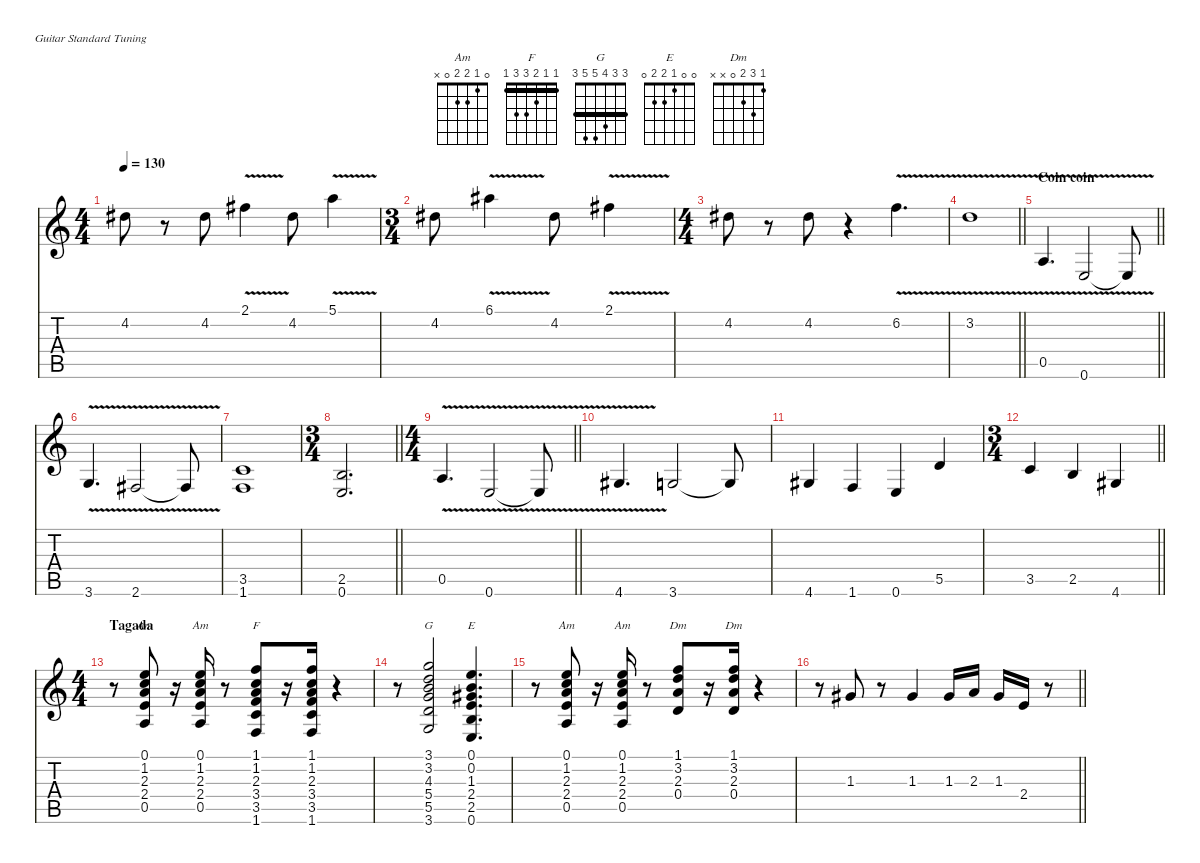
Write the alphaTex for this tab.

\defaultSystemsLayout 4
\hideDynamics
\bracketExtendMode nobrackets
\track ("Sylvain" " ") {instrument distortionguitar}
\staff {score tabs}
\tuning (E4 B3 G3 D3 A2 E2)
\chord ("Am" 0 1 2 2 0 x) {showfingering false}
\chord ("F" 1 1 2 3 3 1) {showfingering false barre (1 1)}
\chord ("G" 3 3 4 5 5 3) {barre (3 3)}
\chord ("E" 0 0 1 2 2 0) {showfingering false}
\chord ("Dm" 1 3 2 0 x x) {showfingering false}
\ts (4 4)
\tempo 130
\clef g2
\ks c
4.2{acc #}.8{dy f} r.8 4.2{acc #}.8 2.1{v acc #}.4 4.2{acc #}.8 5.1{v}.4 |
\ts (3 4)
\beaming (8 2 2 2 2)
4.2{acc #}.8 6.1{v acc #}.4 4.2{acc #}.8 2.1{v acc #}.4 |
\ts (4 4)
\beaming (8 2 2 2 2)
4.2{acc #}.8 r.8 4.2{acc #}.8 r.4 6.2{v}.4{d} |
\barLineRight lightlight
3.2{v}.1 |
\section ("" "Coin coin")
\barLineRight lightlight
0.5{v}.4{d} 0.6{v}.2 0.6{t}.8 |
3.6{v}.4{d} 2.6{v acc #}.2 2.6{t acc #}.8 |
(1.6 3.5).1 |
\ts (3 4)
\beaming (8 2 2 2)
\barLineRight lightlight
(0.6 2.5).2{d} |
\ts (4 4)
\beaming (8 2 2 2 2)
\barLineRight lightlight
0.5{v}.4{d} 0.6{v}.2 0.6{t}.8 |
4.6{v acc #}.4{d} 3.6.2 3.6{t}.8 |
4.6{acc #}.4 1.6.4 0.6.4 5.5.4 |
\ts (3 4)
\beaming (8 2 2 2)
\barLineRight lightlight
3.5.4 2.5.4 4.6{acc #}.4 |
\ts (4 4)
\beaming (8 2 2 2 2)
\section ("" "Tagada")
r.8{instrument electricguitarclean} (0.5 2.4 2.3 1.2 0.1).8{ch "Am" dy mf} r.16 (0.5 2.4 2.3 1.2 0.1).16{ch "Am"} r.8 (1.6 3.5 3.4 2.3 1.2 1.1).8{ch "F"} r.16 (1.6 3.5 3.4 2.3 1.2 1.1).16 r.4 |
r.8 (3.6 5.5 5.4 4.3 3.2 3.1).2{ch "G"} (0.6 2.5 2.4 1.3{acc #} 0.2 0.1).4{d ch "E"} |
r.8 (0.5 2.4 2.3 1.2 0.1).8{ch "Am"} r.16 (0.5 2.4 2.3 1.2 0.1).16{ch "Am"} r.8 (0.4 2.3 3.2 1.1).8{ch "Dm"} r.16 (0.4 2.3 3.2 1.1).16{ch "Dm"} r.4 |
\barLineRight lightlight
r.8 1.3{acc #}.8{dy f} r.8 1.3{acc #}.4 1.3{acc #}.16 2.3.16 1.3{acc #}.16 2.4.16 r.8
